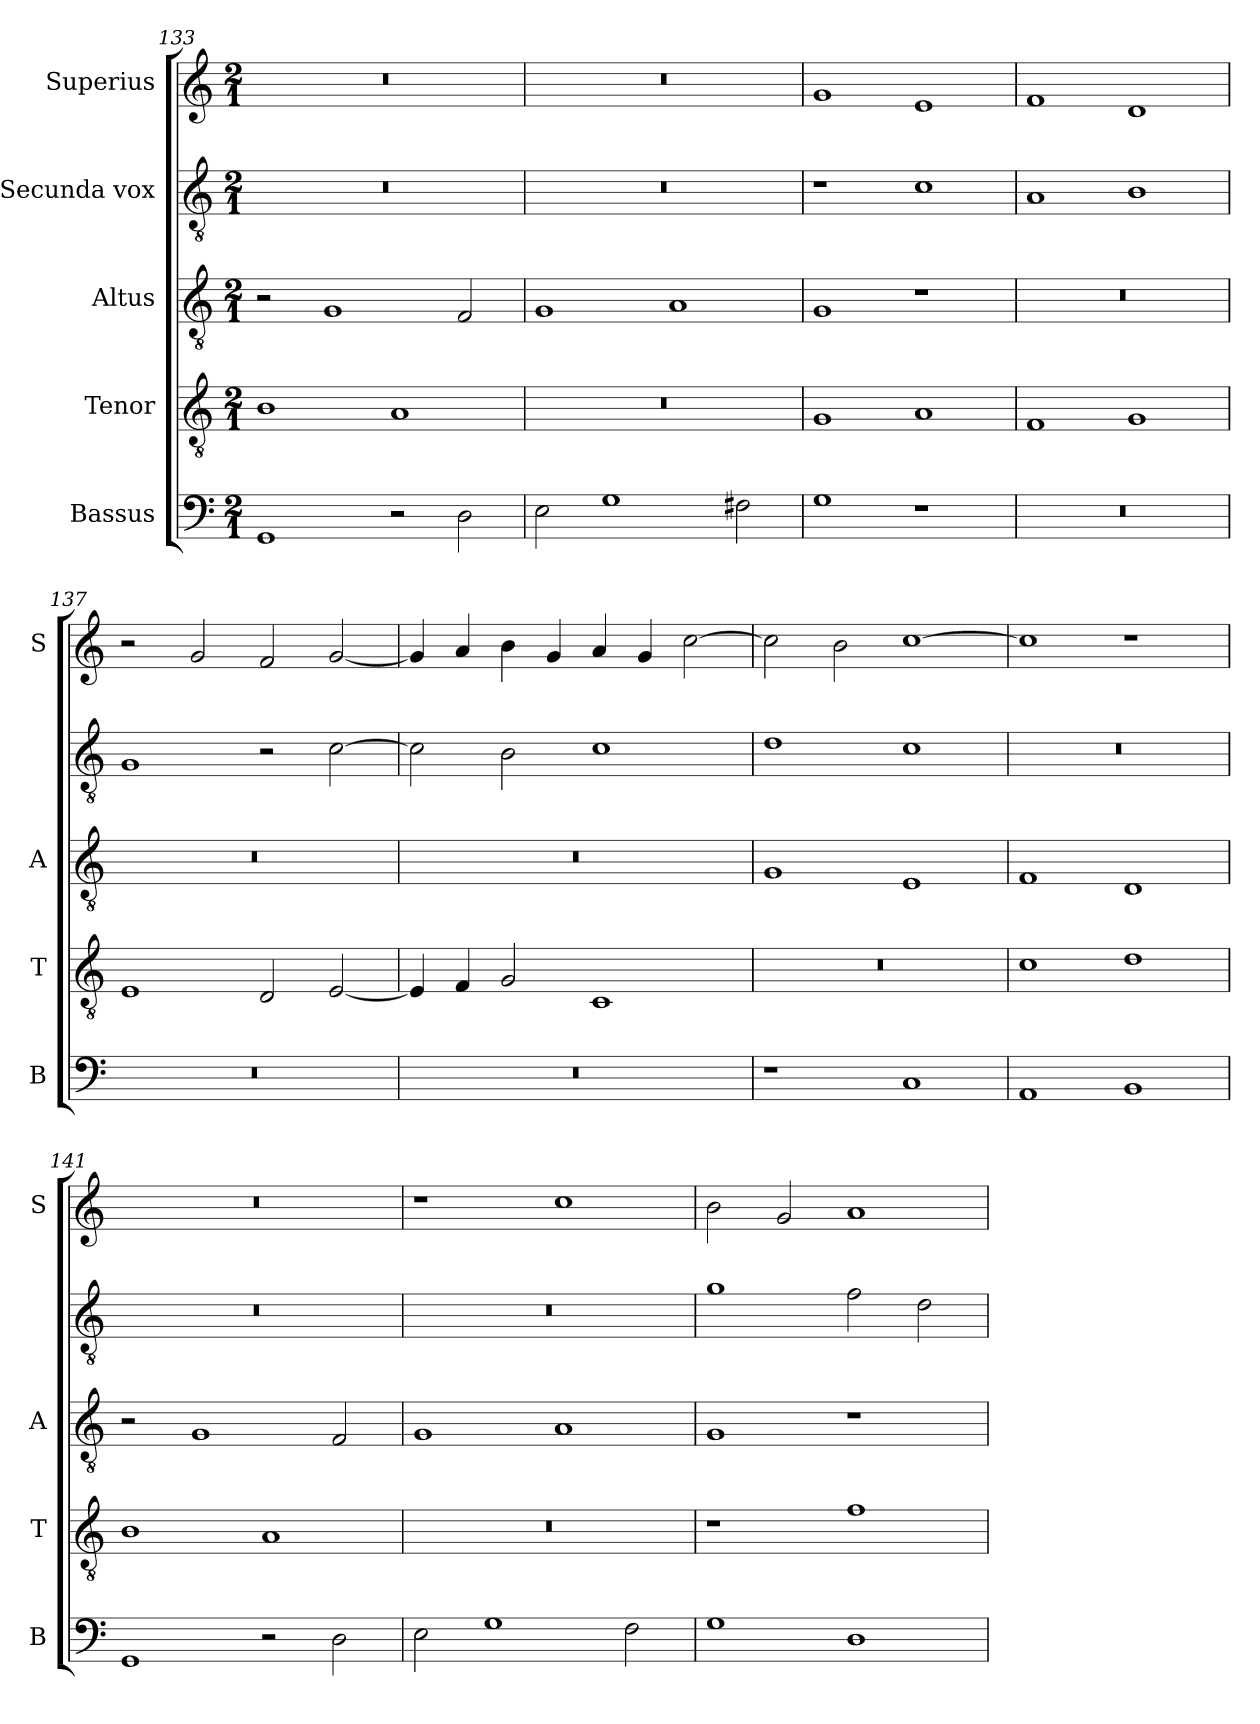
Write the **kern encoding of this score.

**kern	**kern	**kern	**kern	**kern
*part5	*part4	*part3	*part2	*part1
*staff5	*staff4	*staff3	*staff2	*staff1
*I"Bassus	*I"Tenor	*I"Altus	*I"Secunda vox	*I"Superius
*I'B	*I'T	*I'A	*	*I'S
*clefF4	*clefGv2	*clefGv2	*clefGv2	*clefG2
*k[]	*k[]	*k[]	*k[]	*k[]
*M2/1	*M2/1	*M2/1	*M2/1	*M2/1
=133	=133	=133	=133	=133
1GG	1B	2r	0r	0r
.	.	1G	.	.
2r	1A	.	.	.
2D\	.	2F/	.	.
=134	=134	=134	=134	=134
2E\	0r	1G	0r	0r
1G	.	.	.	.
.	.	1A	.	.
2F#X\	.	.	.	.
=135	=135	=135	=135	=135
1G	1G	1G	1r	1g
1r	1A	1r	1c	1e
=136	=136	=136	=136	=136
0r	1F	0r	1A	1f
.	1G	.	1B	1d
=137	=137	=137	=137	=137
0r	1E	0r	1G	2r
.	.	.	.	2g/
.	2D/	.	2r	2f/
.	[2E/	.	[2c\	[2g/
=138	=138	=138	=138	=138
0r	4E/]	0r	2c\]	4g/]
.	4F/	.	.	4a/
.	2G/	.	2B\	4b\
.	.	.	.	4g/
.	1C	.	1c	4a/
.	.	.	.	4g/
.	.	.	.	[2cc\
=139	=139	=139	=139	=139
1r	0r	1G	1d	2cc\]
.	.	.	.	2b\
1C	.	1E	1c	[1cc
=140	=140	=140	=140	=140
1AA	1c	1F	0r	1cc]
1BB	1d	1D	.	1r
=141	=141	=141	=141	=141
1GG	1B	2r	0r	0r
.	.	1G	.	.
2r	1A	.	.	.
2D\	.	2F/	.	.
=142	=142	=142	=142	=142
2E\	0r	1G	0r	1r
1G	.	.	.	.
.	.	1A	.	1cc
2F\	.	.	.	.
=143	=143	=143	=143	=143
1G	1r	1G	1g	2b\
.	.	.	.	2g/
1D	1f	1r	2f\	1a
.	.	.	2d\	.
=	=	=	=	=
*-	*-	*-	*-	*-
